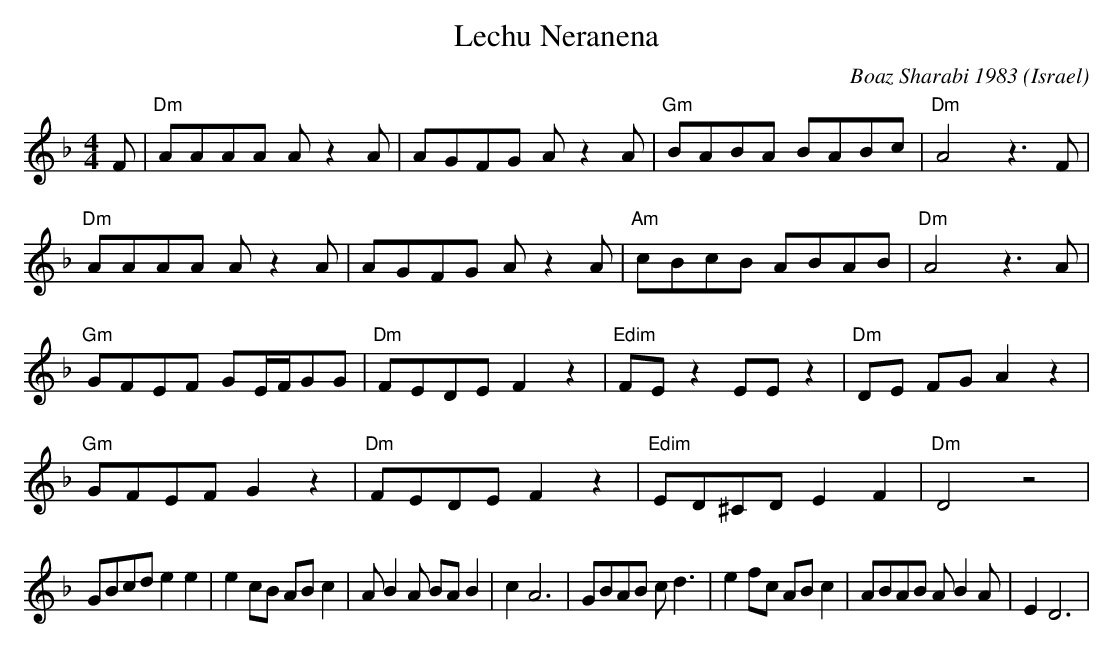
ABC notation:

X:1
T: Lechu Neranena
O: Israel
C: Boaz Sharabi 1983
M: 4/4
L: 1/8
K: Dm
F              |"Dm"AAAA Az2A    |\
AGFG Az2A      |"Gm"BABA BABc    |\
"Dm"A4 z3F     |
"Dm"AAAA Az2A    | AGFG Az2A      |\
"Am"cBcB ABAB    | "Dm"A4 z3A     |
"Gm"GFEF GE/F/GG | "Dm"FEDE F2z2  |\
"Edim"FE z2 EE z2| "Dm"DE FG A2 z2|
"Gm"GFEF G2 z2   | "Dm"FEDE F2z2  |\
"Edim"ED^CD E2 F2| "Dm"D4 z4      |
GBcd e2 e2     | e2 cB AB c2    |\
AB2A BAB2        | c2 A6          |\
GBAB cd3         | e2 fc AB c2    |\
ABAB AB2A        | E2 D6          |
